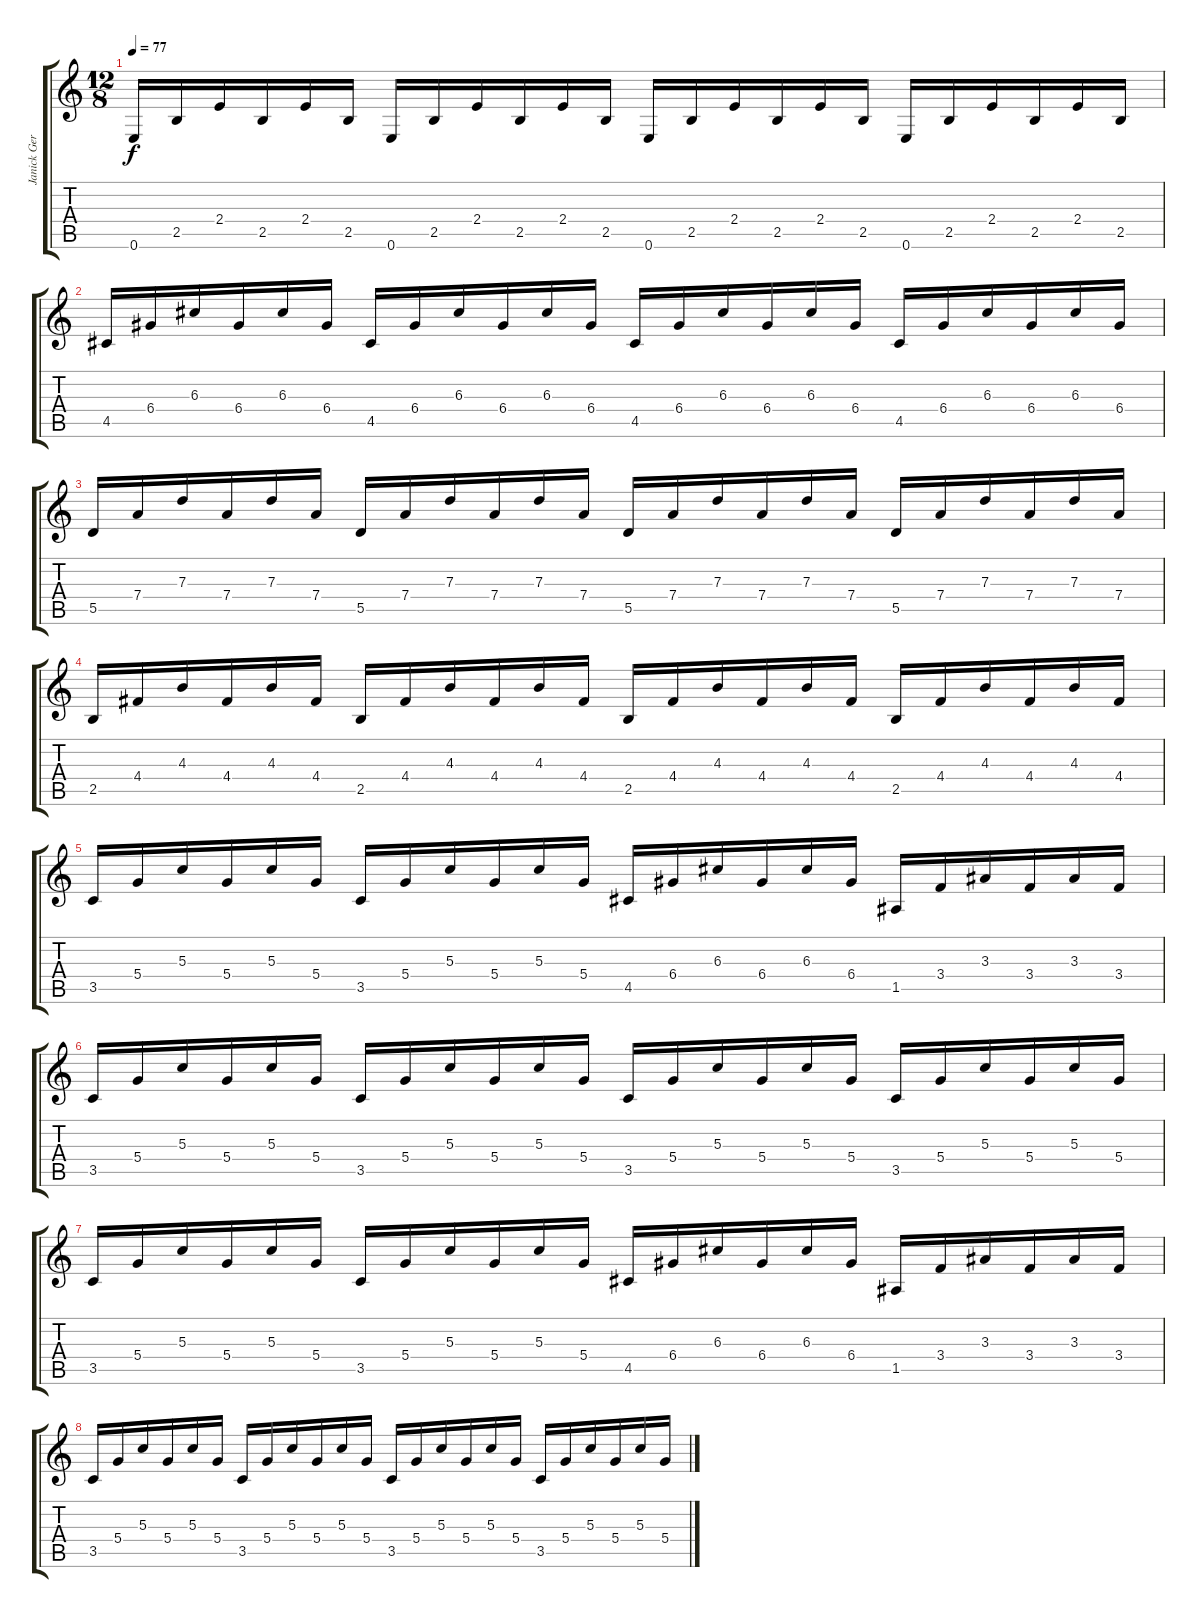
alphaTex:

\track ("Janick Gers" "Janick Ger") {instrument overdrivenguitar}
\staff {score tabs}
\tuning (E4 B3 G3 D3 A2 E2) {hide}
\ts (12 8)
\tempo 77
\clef g2
\ks c
0.6.16{dy f} 2.5.16 2.4.16 2.5.16 2.4.16 2.5.16 0.6.16 2.5.16 2.4.16 2.5.16 2.4.16 2.5.16 0.6.16 2.5.16 2.4.16 2.5.16 2.4.16 2.5.16 0.6.16 2.5.16 2.4.16 2.5.16 2.4.16 2.5.16 |
4.5.16 6.4.16 6.3.16 6.4.16 6.3.16 6.4.16 4.5.16 6.4.16 6.3.16 6.4.16 6.3.16 6.4.16 4.5.16 6.4.16 6.3.16 6.4.16 6.3.16 6.4.16 4.5.16 6.4.16 6.3.16 6.4.16 6.3.16 6.4.16 |
5.5.16 7.4.16 7.3.16 7.4.16 7.3.16 7.4.16 5.5.16 7.4.16 7.3.16 7.4.16 7.3.16 7.4.16 5.5.16 7.4.16 7.3.16 7.4.16 7.3.16 7.4.16 5.5.16 7.4.16 7.3.16 7.4.16 7.3.16 7.4.16 |
2.5.16 4.4.16 4.3.16 4.4.16 4.3.16 4.4.16 2.5.16 4.4.16 4.3.16 4.4.16 4.3.16 4.4.16 2.5.16 4.4.16 4.3.16 4.4.16 4.3.16 4.4.16 2.5.16 4.4.16 4.3.16 4.4.16 4.3.16 4.4.16 |
3.5.16 5.4.16 5.3.16 5.4.16 5.3.16 5.4.16 3.5.16 5.4.16 5.3.16 5.4.16 5.3.16 5.4.16 4.5.16 6.4.16 6.3.16 6.4.16 6.3.16 6.4.16 1.5.16 3.4.16 3.3.16 3.4.16 3.3.16 3.4.16 |
3.5.16 5.4.16 5.3.16 5.4.16 5.3.16 5.4.16 3.5.16 5.4.16 5.3.16 5.4.16 5.3.16 5.4.16 3.5.16 5.4.16 5.3.16 5.4.16 5.3.16 5.4.16 3.5.16 5.4.16 5.3.16 5.4.16 5.3.16 5.4.16 |
3.5.16 5.4.16 5.3.16 5.4.16 5.3.16 5.4.16 3.5.16 5.4.16 5.3.16 5.4.16 5.3.16 5.4.16 4.5.16 6.4.16 6.3.16 6.4.16 6.3.16 6.4.16 1.5.16 3.4.16 3.3.16 3.4.16 3.3.16 3.4.16 |
3.5.16 5.4.16 5.3.16 5.4.16 5.3.16 5.4.16 3.5.16 5.4.16 5.3.16 5.4.16 5.3.16 5.4.16 3.5.16 5.4.16 5.3.16 5.4.16 5.3.16 5.4.16 3.5.16 5.4.16 5.3.16 5.4.16 5.3.16 5.4.16
